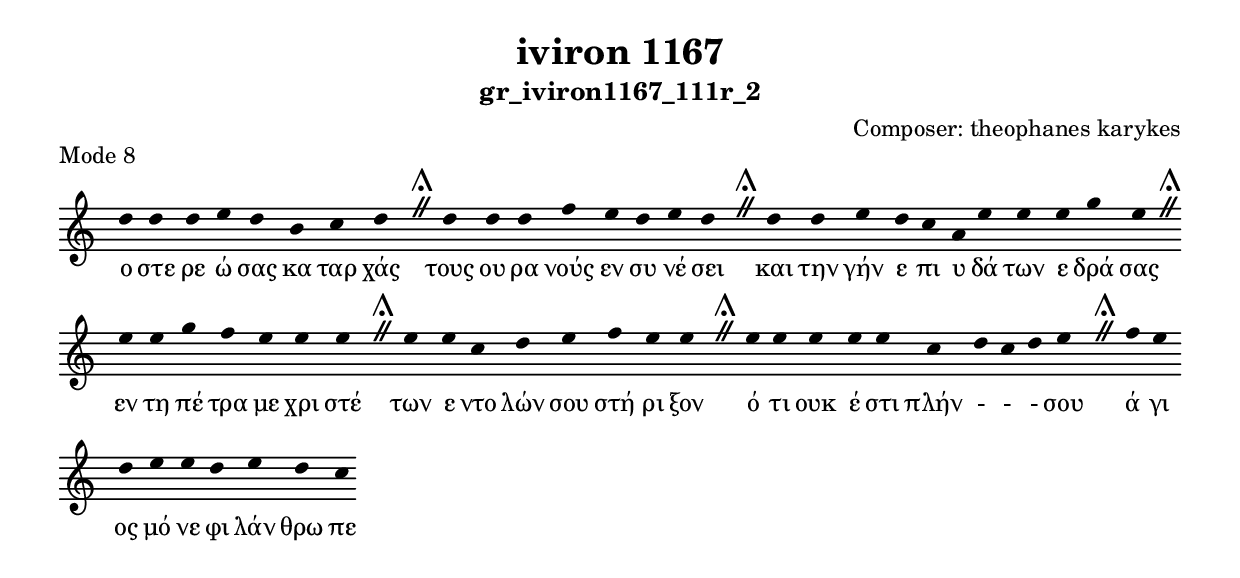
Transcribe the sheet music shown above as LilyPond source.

\include "gregorian.ly"

	\header {
 	  title = "iviron 1167"
	  subtitle = "gr_iviron1167_111r_2"
	  composer = "Composer: theophanes karykes"
	  piece = "Mode 8"
	}

	chant = {
	  d''4 d''4 d''4 e''4 d''4 b'4 c''4 d''4 \divisioMaior
 d''4 d''4 d''4 f''4 e''4 d''4 e''4 d''4 \divisioMaior
 d''4 d''4 e''4 d''4 c''4 a'4 e''4 e''4 e''4 g''4 e''4 \divisioMaior
 e''4 e''4 g''4 f''4 e''4 e''4 e''4 \divisioMaior
 e''4 e''4 c''4 d''4 e''4 f''4 e''4 e''4 \divisioMaior
 e''4 e''4 e''4 e''4 e''4 c''4 d''4 c''4 d''4 e''4 \divisioMaior
 f''4 e''4 d''4 e''4 e''4 d''4 e''4 d''4 c''4\finalis
	}

	verba = \lyricmode {ο στε ρε ώ σας κα ταρ χάς 
τους ου ρα νούς εν συ νέ σει 
και την γήν ε πι υ δά των ε δρά σας 
εν τη πέ τρα με χρι στέ 
των ε ντο λών σου στή ρι ξον 
ό τι ουκ έ στι πλήν -  -  - σου 
ά γι ος μό νε φι λάν θρω πε 
	}


	\score {
	  \new Staff <<
	  \new Voice = "melody" \chant
	  \new Lyrics = "one" \lyricsto melody \verba
	  >>
	  \layout {
	    \context {
	      \Staff
	      \remove "Time_signature_engraver"
	      \remove "Bar_engraver"
	    }
	    \context {
	      \Voice
	      \remove "Stem_engraver"
	    }
	  }
	}